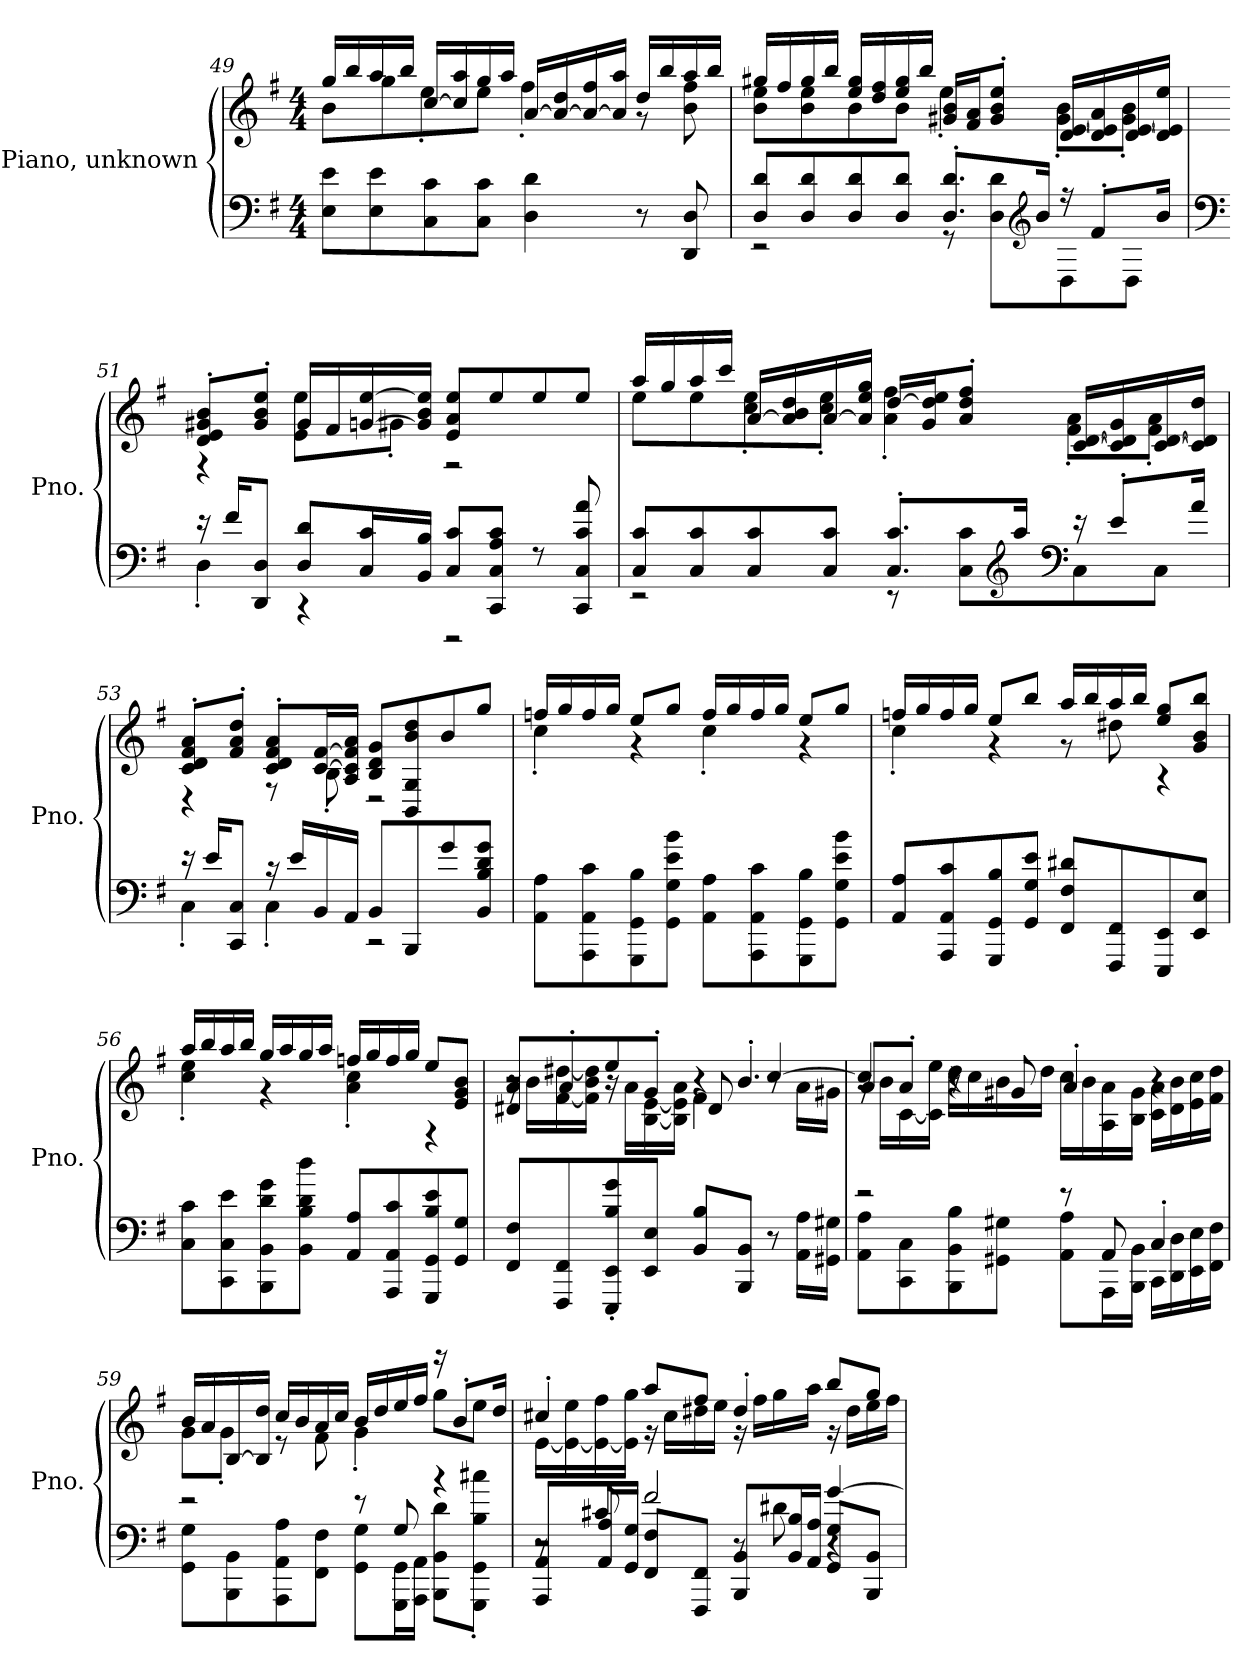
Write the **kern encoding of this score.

**kern	**kern
*part1	*part1
*staff2	*staff1
*I"Piano, unknown	*
*I'Pno.	*
!!LO:LB:g=z
*clefF4	*clefG2
*k[f#]	*k[f#]
*M4/4	*M4/4
=49	=49
*	*^
8E\ 8e\L	16gg/LL	8b\L
.	16bb/	.
8E\ 8e\	16aa/	8gg\
.	16bb/JJ	.
8C\ 8c\	[16cc/LL	8ee'\
.	16cc/] 16aa/	.
8C\ 8c\J	16gg/	8ee\J
.	16aa/JJ	.
4D\ 4d\	[16a/LL	4ff#'\
.	16a/_ 16dd/	.
.	16a/_ 16ff#/	.
.	16a/] 16aa/JJ	.
8r	16dd/LL	8r
.	16bb/	.
8DD/ 8D/	16aa/	8b\ 8ff#\
.	16bb/JJ	.
=50	=50	=50
*^	*	*
8D/ 8d/L	2r	16gg#X/LL	8b\ 8ee\L
.	.	16ff#/	.
8D/ 8d/	.	16gg#/	8b\ 8ee\
.	.	16bb/JJ	.
8D/ 8d/	.	16ee/ 16gg#/LL	8b\
.	.	16dd/ 16ff#/	.
8D/ 8d/J	.	16ee/ 16gg#/	8b\J
.	.	16bb/JJ	.
8.D/' 8.d/'L	8r	16g#X/ 16b/LL	4ee'\
.	.	16f#/ 16a/J	.
.	8D\ 8d\L	8g#/' 8b/' 8ee/'J	.
*clefG2	*	*	*
16b/Jk	.	.	.
16r	8D\	[16d/ [16e/LL	8g#\' 8b\'L
8f#'/L	.	16d/] 16e/] 16a/	.
.	8D\J	[16d/ [16e/	8g#\' 8b\'J
16b/Jk	.	16d/] 16e/] 16ee/JJ	.
!!LO:LB:g=z	!!
=51	=51	=51	=51
*clefF4	*	*	*
16r	4D'\	8d/' 8e/' 8g#X/' 8b/'L	4r
16f#/KL	.	.	.
8DD/ 8D/J	.	8g#/' 8b/' 8ee/'J	.
8D/ 8d/L	4r	16g#/LL	8e\ 8ee\L
.	.	16f#/	.
16C/ 16c/L	.	[16gn/ [16ee/	8g#X'\J
16BB/ 16B/JJ	.	16g/] 16b/ 16ee/]JJ	.
8C/ 8c/L	2r	8e/ 8a/ 8ee/L	2r
8CC/ 8C/ 8A/ 8c/J	.	8ee/	.
8r	.	8ee/	.
8CC/ 8C/ 8c/ 8a/	.	8ee/J	.
=52	=52	=52	=52
8C/ 8c/L	2r	16aa/LL	8ee\L
.	.	16gg/	.
8C/ 8c/	.	16aa/	8ee\
.	.	16ccc/JJ	.
8C/ 8c/	.	[16a/LL	8cc\' 8ee\'
.	.	16a/] 16b/ 16dd/	.
8C/ 8c/J	.	[16a/	8cc\' 8ee\'J
.	.	16a/] 16ee/ 16gg/JJ	.
8.C/' 8.c/'L	8r	[16dd/LL	4a\' 4ff#\'
.	.	16g/ 16dd/] 16ee/J	.
.	8C\ 8c\L	8a/' 8dd/' 8ff#/'J	.
*clefG2	*	*	*
16aa/Jk	.	.	.
*clefF4	*	*	*
16r	8C\	[16c/ [16d/LL	8f#\' 8a\'L
8e'/L	.	16c/] 16d/] 16g/	.
.	8C\J	[16c/ [16d/	8f#\' 8a\'J
16a/Jk	.	16c/] 16d/] 16dd/JJ	.
!!LO:PB:g=z	!!
=53	=53	=53	=53
16r	4C'\	8c/' 8d/' 8f#/' 8a/'L	4r
16e/KL	.	.	.
8CC/ 8C/J	.	8f#/' 8a/' 8dd/'J	.
16r	4C'\	8c/' 8d/' 8f#/' 8a/'L	8r
16e/LL	.	.	.
16BB/	.	[16c/ [16f#/L	8B'\
16AA/JJ	.	16A/ 16c/] 16f#/] 16a/JJ	.
8BB/L	2r	8B/ 8d/ 8g/L	2r
8BBB/	.	8BB/ 8G/ 8b/ 8dd/	.
8g/	.	8b/	.
8BB/ 8B/ 8d/ 8g/J	.	8gg/J	.
*v	*v	*	*
=54	=54	=54
8AA\ 8A\L	16ffn/LL	4cc'\
.	16gg/	.
8AAA\ 8AA\ 8c\	16ff/	.
.	16gg/JJ	.
8GGG\ 8GG\ 8B\	8ee/L	4r
8GG\ 8G\ 8e\ 8b\J	8gg/J	.
8AA\ 8A\L	16ff/LL	4cc'\
.	16gg/	.
8AAA\ 8AA\ 8c\	16ff/	.
.	16gg/JJ	.
8GGG\ 8GG\ 8B\	8ee/L	4r
8GG\ 8G\ 8e\ 8b\J	8gg/J	.
=55	=55	=55
8AA/ 8A/L	16ffn/LL	4cc'\
.	16gg/	.
8AAA/ 8AA/ 8c/	16ff/	.
.	16gg/JJ	.
8GGG/ 8GG/ 8B/	8ee/L	4r
8GG/ 8G/ 8e/J	8bb/J	.
8FF#/ 8F#/ 8d#X/L	16aa/LL	8r
.	16bb/	.
8FFF#/ 8FF#/	16aa/	8dd#X\
.	16bb/JJ	.
8EEE/ 8EE/	8ee/ 8gg/L	4r
8EE/ 8E/J	8g/ 8b/ 8bb/J	.
!!LO:LB:g=z	!!
=56	=56	=56
8C\ 8c\L	16aa/LL	4cc\' 4ee\'
.	16bb/	.
8CC\ 8C\ 8e\	16aa/	.
.	16bb/JJ	.
8BBB\ 8BB\ 8d\ 8g\	16gg/LL	4r
.	16aa/	.
8BB\ 8B\ 8d\ 8dd\J	16gg/	.
.	16aa/JJ	.
8AA/ 8A/L	16ffn/LL	4a\' 4cc\'
.	16gg/	.
8AAA/ 8AA/ 8c/	16ff/	.
.	16gg/JJ	.
8GGG/ 8GG/ 8B/ 8e/	8ee/L	4r
8GG/ 8G/J	8e/ 8g/ 8b/J	.
=57	=57	=57
*	*	*^
8FF#/ 8F#/L	2r	16r	8d#X/ 8a/L
.	.	16b\LL	.
8FFF#/ 8FF#/	.	[16f#\ [16dd#X\	8a'/
.	.	16f#\] 16b\ 16dd#\]JJ	.
8EEE/' 8EE/' 8B/' 8g/'	.	16r	8ee/
.	.	16a\LL	.
8EE/ 8E/J	.	[16B\ [16e\	8g'/J
.	.	16B\] 16e\] 16a\JJ	.
8BB/ 8B/L	4r	4f#\	8d#/
8BBB/ 8BB/J	.	.	4.b'/
8r	[4cc/	8r	.
16AA\ 16A\LL	.	16a\LL	.
16GG#X\ 16G#X\JJ	.	16g#X\JJ	.
!!LO:LB:g=z	!!	!!
=58	=58	=58	=58
*^	*	*	*
2r	8AA\ 8A\L	4cc/]	16r	8a/L
.	.	.	16b\LL	.
.	8CC\ 8C\	.	[16c\	8a'/J
.	.	.	16c\] 16ee\JJ	.
.	8BBB\ 8BB\ 8B\	4r	16dd\LL	8r
.	.	.	16cc\	.
.	8GG#X\ 8G#X\J	.	16b\	8g#X/
.	.	.	16dd\JJ	.
8r	8AA\ 8A\L	2r	16cc\LL	4a'/
.	.	.	16b\	.
8AA/	16AAA\L	.	16A\ 16a\	.
.	16BBB\ 16BB\JJ	.	16B\ 16g#\JJ	.
4C'/	16CC\LL	.	16c\ 16a\LL	4r
.	16DD\ 16D\	.	16d\ 16b\	.
.	16EE\ 16E\	.	16e\ 16cc\	.
.	16FF#\ 16F#\JJ	.	16f#\ 16dd\JJ	.
*	*	*	*v	*v
=59	=59	=59	=59
2r	8GG\ 8G\L	16b/LL	8g\L
.	.	16a/	.
.	8BBB\ 8BB\	[16B/	8g'\J
.	.	16B/] 16dd/JJ	.
.	8AAA\ 8AA\ 8A\	16cc/LL	8r
.	.	16b/	.
.	8FF#\ 8F#\J	16a/	8f#\
.	.	16cc/JJ	.
8r	8GG\ 8G\L	16b/LL	4g'\
.	.	16dd/	.
8G/	16GGG\ 16GG\L	16ee/	.
.	16AAA\ 16AA\JJ	16ff#/JJ	.
4r	8BBB\ 8BB\ 8d\L	16r	8gg\L
.	.	8b'/L	.
.	8GGG\' 8GG\' 8B\' 8cc#X\'J	.	8ee\J
.	.	16dd/Jk	.
!!LO:LB:g=z	!!
=60	=60	=60	=60
*	*^	*	*
8r	2r	8AAA/ 8AA/L	4cc#X'/	[16e\LL
.	.	.	.	16e\_ 16ee\
8c#X/	.	16AA/ 16A/L	.	16e\_ 16ff#\
.	.	16GG/ 16G/JJ	.	16e\] 16gg\JJ
2f#/	.	8FF#/ 8F#/L	8aa/L	16r
.	.	.	.	16cc#\LL
.	.	8FFF#/ 8FF#/J	8ff#/J	16dd#X\
.	.	.	.	16ee\JJ
.	8r	8BBB/ 8BB/L	4dd#'/	16r
.	.	.	.	16ff#\LL
.	8d#X\	16BB/ 16B/L	.	16gg\
.	.	16AA/ 16A/JJ	.	16aa\JJ
[4g/	4r	8GG/ 8G/L	8bb/L	16r
.	.	.	.	16dd#\LL
.	.	8BBB/ 8BB/J	8gg/J	16ee\
.	.	.	.	16ff#\JJ
*v	*v	*v	*	*
*	*v	*v
=	=
*-	*-
